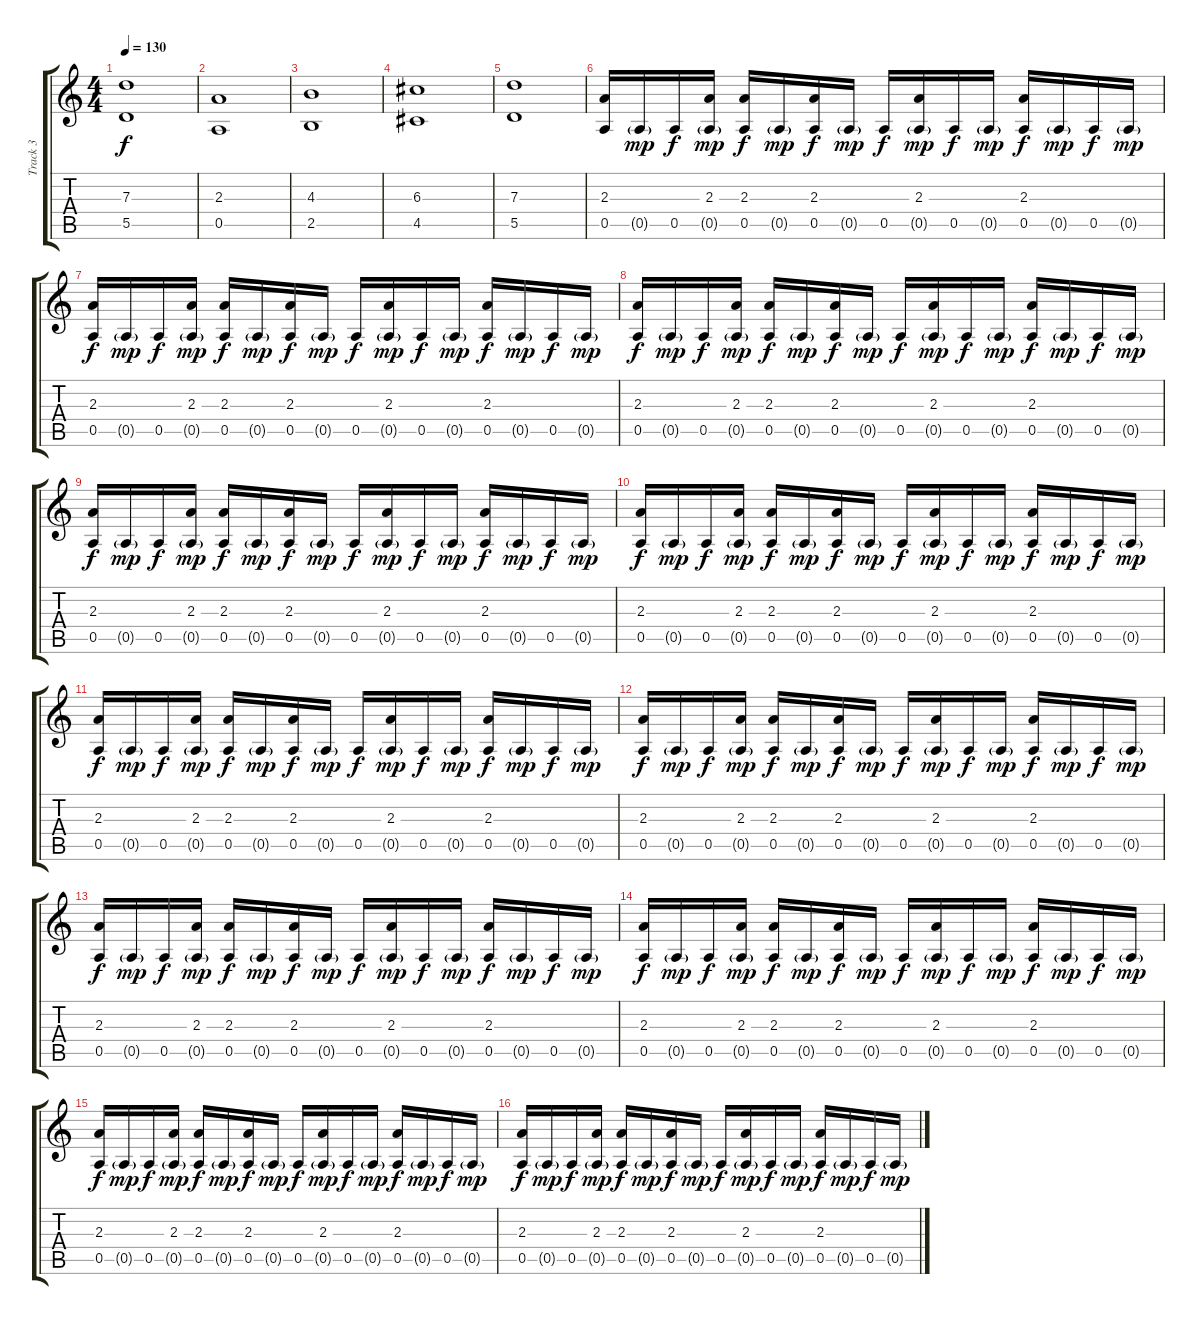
\track ("Track 3" "Track 3") {instrument overdrivenguitar}
\staff {score tabs}
\tuning (E4 B3 G3 D3 A2 E2) {hide}
\ts (4 4)
\tempo 130
\clef g2
\ks c
(7.3 5.5).1{dy f} |
(2.3 0.5).1 |
(4.3 2.5).1 |
(6.3 4.5).1 |
(7.3 5.5).1 |
(2.3 0.5).16 0.5{g}.16{dy mp} 0.5.16{dy f} (2.3 0.5{g}).16{dy mp} (2.3 0.5).16{dy f} 0.5{g}.16{dy mp} (2.3 0.5).16{dy f} 0.5{g}.16{dy mp} 0.5.16{dy f} (2.3 0.5{g}).16{dy mp} 0.5.16{dy f} 0.5{g}.16{dy mp} (2.3 0.5).16{dy f} 0.5{g}.16{dy mp} 0.5.16{dy f} 0.5{g}.16{dy mp} |
(2.3 0.5).16{dy f} 0.5{g}.16{dy mp} 0.5.16{dy f} (2.3 0.5{g}).16{dy mp} (2.3 0.5).16{dy f} 0.5{g}.16{dy mp} (2.3 0.5).16{dy f} 0.5{g}.16{dy mp} 0.5.16{dy f} (2.3 0.5{g}).16{dy mp} 0.5.16{dy f} 0.5{g}.16{dy mp} (2.3 0.5).16{dy f} 0.5{g}.16{dy mp} 0.5.16{dy f} 0.5{g}.16{dy mp} |
(2.3 0.5).16{dy f} 0.5{g}.16{dy mp} 0.5.16{dy f} (2.3 0.5{g}).16{dy mp} (2.3 0.5).16{dy f} 0.5{g}.16{dy mp} (2.3 0.5).16{dy f} 0.5{g}.16{dy mp} 0.5.16{dy f} (2.3 0.5{g}).16{dy mp} 0.5.16{dy f} 0.5{g}.16{dy mp} (2.3 0.5).16{dy f} 0.5{g}.16{dy mp} 0.5.16{dy f} 0.5{g}.16{dy mp} |
(2.3 0.5).16{dy f} 0.5{g}.16{dy mp} 0.5.16{dy f} (2.3 0.5{g}).16{dy mp} (2.3 0.5).16{dy f} 0.5{g}.16{dy mp} (2.3 0.5).16{dy f} 0.5{g}.16{dy mp} 0.5.16{dy f} (2.3 0.5{g}).16{dy mp} 0.5.16{dy f} 0.5{g}.16{dy mp} (2.3 0.5).16{dy f} 0.5{g}.16{dy mp} 0.5.16{dy f} 0.5{g}.16{dy mp} |
(2.3 0.5).16{dy f} 0.5{g}.16{dy mp} 0.5.16{dy f} (2.3 0.5{g}).16{dy mp} (2.3 0.5).16{dy f} 0.5{g}.16{dy mp} (2.3 0.5).16{dy f} 0.5{g}.16{dy mp} 0.5.16{dy f} (2.3 0.5{g}).16{dy mp} 0.5.16{dy f} 0.5{g}.16{dy mp} (2.3 0.5).16{dy f} 0.5{g}.16{dy mp} 0.5.16{dy f} 0.5{g}.16{dy mp} |
(2.3 0.5).16{dy f} 0.5{g}.16{dy mp} 0.5.16{dy f} (2.3 0.5{g}).16{dy mp} (2.3 0.5).16{dy f} 0.5{g}.16{dy mp} (2.3 0.5).16{dy f} 0.5{g}.16{dy mp} 0.5.16{dy f} (2.3 0.5{g}).16{dy mp} 0.5.16{dy f} 0.5{g}.16{dy mp} (2.3 0.5).16{dy f} 0.5{g}.16{dy mp} 0.5.16{dy f} 0.5{g}.16{dy mp} |
(2.3 0.5).16{dy f} 0.5{g}.16{dy mp} 0.5.16{dy f} (2.3 0.5{g}).16{dy mp} (2.3 0.5).16{dy f} 0.5{g}.16{dy mp} (2.3 0.5).16{dy f} 0.5{g}.16{dy mp} 0.5.16{dy f} (2.3 0.5{g}).16{dy mp} 0.5.16{dy f} 0.5{g}.16{dy mp} (2.3 0.5).16{dy f} 0.5{g}.16{dy mp} 0.5.16{dy f} 0.5{g}.16{dy mp} |
(2.3 0.5).16{dy f} 0.5{g}.16{dy mp} 0.5.16{dy f} (2.3 0.5{g}).16{dy mp} (2.3 0.5).16{dy f} 0.5{g}.16{dy mp} (2.3 0.5).16{dy f} 0.5{g}.16{dy mp} 0.5.16{dy f} (2.3 0.5{g}).16{dy mp} 0.5.16{dy f} 0.5{g}.16{dy mp} (2.3 0.5).16{dy f} 0.5{g}.16{dy mp} 0.5.16{dy f} 0.5{g}.16{dy mp} |
(2.3 0.5).16{dy f} 0.5{g}.16{dy mp} 0.5.16{dy f} (2.3 0.5{g}).16{dy mp} (2.3 0.5).16{dy f} 0.5{g}.16{dy mp} (2.3 0.5).16{dy f} 0.5{g}.16{dy mp} 0.5.16{dy f} (2.3 0.5{g}).16{dy mp} 0.5.16{dy f} 0.5{g}.16{dy mp} (2.3 0.5).16{dy f} 0.5{g}.16{dy mp} 0.5.16{dy f} 0.5{g}.16{dy mp} |
(2.3 0.5).16{dy f} 0.5{g}.16{dy mp} 0.5.16{dy f} (2.3 0.5{g}).16{dy mp} (2.3 0.5).16{dy f} 0.5{g}.16{dy mp} (2.3 0.5).16{dy f} 0.5{g}.16{dy mp} 0.5.16{dy f} (2.3 0.5{g}).16{dy mp} 0.5.16{dy f} 0.5{g}.16{dy mp} (2.3 0.5).16{dy f} 0.5{g}.16{dy mp} 0.5.16{dy f} 0.5{g}.16{dy mp} |
(2.3 0.5).16{dy f} 0.5{g}.16{dy mp} 0.5.16{dy f} (2.3 0.5{g}).16{dy mp} (2.3 0.5).16{dy f} 0.5{g}.16{dy mp} (2.3 0.5).16{dy f} 0.5{g}.16{dy mp} 0.5.16{dy f} (2.3 0.5{g}).16{dy mp} 0.5.16{dy f} 0.5{g}.16{dy mp} (2.3 0.5).16{dy f} 0.5{g}.16{dy mp} 0.5.16{dy f} 0.5{g}.16{dy mp}
